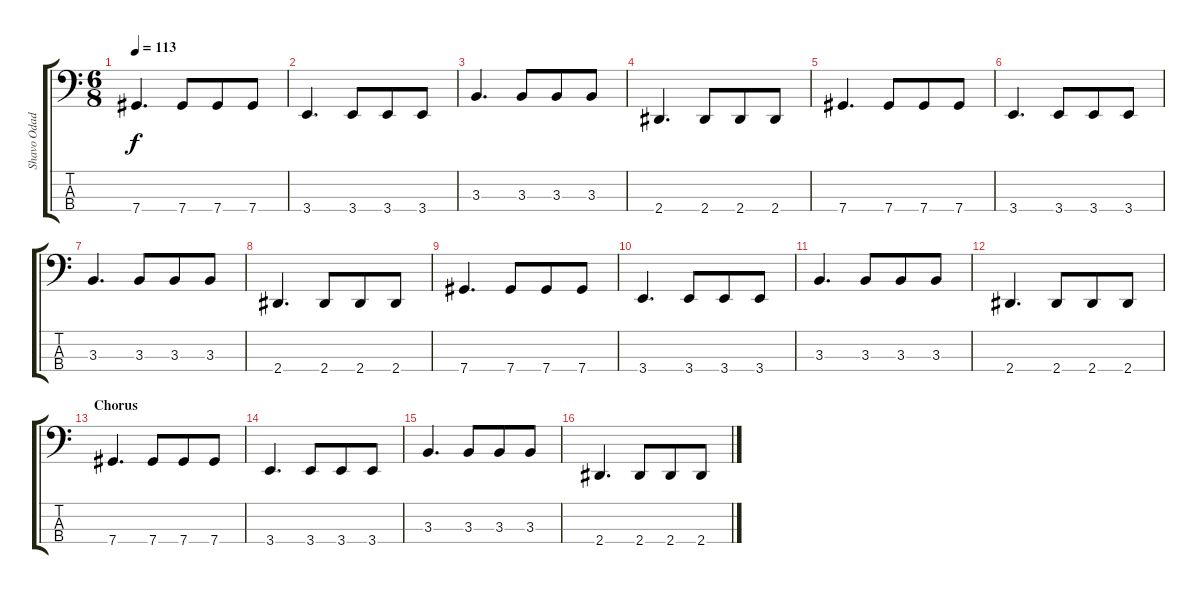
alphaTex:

\track ("Shavo Odadjian" "Shavo Odad") {instrument electricbasspick}
\staff {score tabs}
\tuning (Gb2 Db2 Ab1 Db1) {hide}
\ts (6 8)
\tempo 113
\clef f4
\ks c
7.4.4{d dy f} 7.4.8 7.4.8 7.4.8 |
3.4.4{d} 3.4.8 3.4.8 3.4.8 |
3.3.4{d} 3.3.8 3.3.8 3.3.8 |
2.4.4{d} 2.4.8 2.4.8 2.4.8 |
7.4.4{d} 7.4.8 7.4.8 7.4.8 |
3.4.4{d} 3.4.8 3.4.8 3.4.8 |
3.3.4{d} 3.3.8 3.3.8 3.3.8 |
2.4.4{d} 2.4.8 2.4.8 2.4.8 |
7.4.4{d} 7.4.8 7.4.8 7.4.8 |
3.4.4{d} 3.4.8 3.4.8 3.4.8 |
3.3.4{d} 3.3.8 3.3.8 3.3.8 |
2.4.4{d} 2.4.8 2.4.8 2.4.8 |
\section ("" "Chorus")
7.4.4{d} 7.4.8 7.4.8 7.4.8 |
3.4.4{d} 3.4.8 3.4.8 3.4.8 |
3.3.4{d} 3.3.8 3.3.8 3.3.8 |
2.4.4{d} 2.4.8 2.4.8 2.4.8
